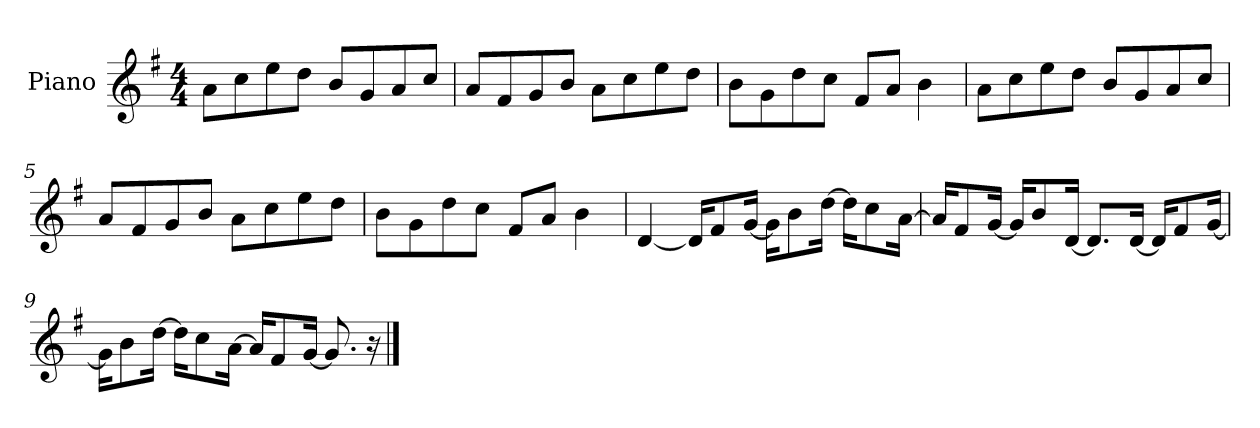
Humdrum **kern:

**kern
*part1
*staff1
*I"Piano
*I'P-no
*clefG2
*k[f#]
*M4/4
*MM90
=1
8a\L
8cc\
8ee\
8dd\J
8b/L
8g/
8a/
8cc/J
=2
8a/L
8f#/
8g/
8b/J
8a\L
8cc\
8ee\
8dd\J
=3
8b\L
8g\
8dd\
8cc\J
8f#/L
8a/J
4b\
=4
8a\L
8cc\
8ee\
8dd\J
8b/L
8g/
8a/
8cc/J
=5
8a/L
8f#/
8g/
8b/J
8a\L
8cc\
8ee\
8dd\J
!!LO:LB:g=z
=6
8b\L
8g\
8dd\
8cc\J
8f#/L
8a/J
4b\
=7
[4d/
16d/KL]
8f#/
[16g/Jk
16g\KL]
8b\
[16dd\Jk
16dd\KL]
8cc\
[16a\Jk
=8
16a/KL]
8f#/
[16g/Jk
16g/KL]
8b/
[16d/Jk
8.d/L]
[16d/Jk
16d/KL]
8f#/
[16g/Jk
=9
16g\KL]
8b\
[16dd\Jk
16dd\KL]
8cc\
[16a\Jk
16a/KL]
8f#/
[16g/Jk
8.g/]
16r
==
*-
